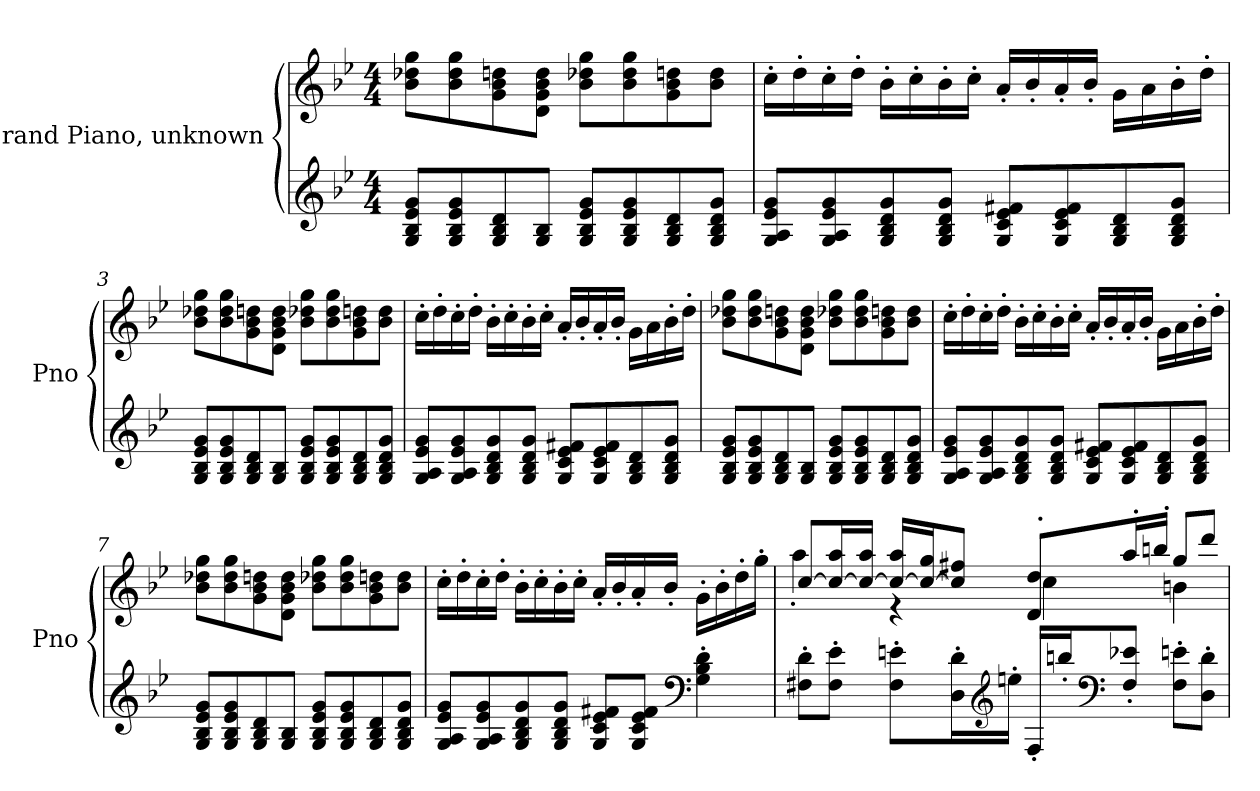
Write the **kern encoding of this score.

**kern	**kern
*part1	*part1
*staff2	*staff1
*I"Grand Piano, unknown	*
*I'Pno	*
*clefG2	*clefG2
*k[b-e-]	*k[b-e-]
*M4/4	*M4/4
*MM120	*MM120
=1	=1
8G/ 8B-/ 8e-/ 8g/L	8b-\ 8dd-X\ 8gg\L
8G/ 8B-/ 8e-/ 8g/	8b-\ 8dd-\ 8gg\
8G/ 8B-/ 8d/	8g\ 8b-\ 8ddn\
8G/ 8B-/J	8d\ 8g\ 8b-\ 8dd\J
8G/ 8B-/ 8e-/ 8g/L	8b-\ 8dd-X\ 8gg\L
8G/ 8B-/ 8e-/ 8g/	8b-\ 8dd-\ 8gg\
8G/ 8B-/ 8d/	8g\ 8b-\ 8ddn\
8G/ 8B-/ 8d/ 8g/J	8b-\ 8dd\J
=2	=2
8G/ 8A/ 8e-/ 8g/L	16cc'\LL
.	16dd'\
8G/ 8A/ 8e-/ 8g/	16cc'\
.	16dd'\JJ
8G/ 8B-/ 8d/ 8g/	16b-'\LL
.	16cc'\
8G/ 8B-/ 8d/ 8g/J	16b-'\
.	16cc'\JJ
8G/ 8c/ 8e-/ 8f#X/L	16a'/LL
.	16b-'/
8G/ 8c/ 8e-/ 8f#/	16a'/
.	16b-'/JJ
8G/ 8B-/ 8d/	16g\LL
.	16a\
8G/ 8B-/ 8d/ 8g/J	16b-'\
.	16dd'\JJ
=3	=3
8G/ 8B-/ 8e-/ 8g/L	8b-\ 8dd-X\ 8gg\L
8G/ 8B-/ 8e-/ 8g/	8b-\ 8dd-\ 8gg\
8G/ 8B-/ 8d/	8g\ 8b-\ 8ddn\
8G/ 8B-/J	8d\ 8g\ 8b-\ 8dd\J
8G/ 8B-/ 8e-/ 8g/L	8b-\ 8dd-X\ 8gg\L
8G/ 8B-/ 8e-/ 8g/	8b-\ 8dd-\ 8gg\
8G/ 8B-/ 8d/	8g\ 8b-\ 8ddn\
8G/ 8B-/ 8d/ 8g/J	8b-\ 8dd\J
!!LO:LB:g=z
=4	=4
8G/ 8A/ 8e-/ 8g/L	16cc'\LL
.	16dd'\
8G/ 8A/ 8e-/ 8g/	16cc'\
.	16dd'\JJ
8G/ 8B-/ 8d/ 8g/	16b-'\LL
.	16cc'\
8G/ 8B-/ 8d/ 8g/J	16b-'\
.	16cc'\JJ
8G/ 8c/ 8e-/ 8f#X/L	16a'/LL
.	16b-'/
8G/ 8c/ 8e-/ 8f#/	16a'/
.	16b-'/JJ
8G/ 8B-/ 8d/	16g\LL
.	16a\
8G/ 8B-/ 8d/ 8g/J	16b-'\
.	16dd'\JJ
=5	=5
8G/ 8B-/ 8e-/ 8g/L	8b-\ 8dd-X\ 8gg\L
8G/ 8B-/ 8e-/ 8g/	8b-\ 8dd-\ 8gg\
8G/ 8B-/ 8d/	8g\ 8b-\ 8ddn\
8G/ 8B-/J	8d\ 8g\ 8b-\ 8dd\J
8G/ 8B-/ 8e-/ 8g/L	8b-\ 8dd-X\ 8gg\L
8G/ 8B-/ 8e-/ 8g/	8b-\ 8dd-\ 8gg\
8G/ 8B-/ 8d/	8g\ 8b-\ 8ddn\
8G/ 8B-/ 8d/ 8g/J	8b-\ 8dd\J
=6	=6
8G/ 8A/ 8e-/ 8g/L	16cc'\LL
.	16dd'\
8G/ 8A/ 8e-/ 8g/	16cc'\
.	16dd'\JJ
8G/ 8B-/ 8d/ 8g/	16b-'\LL
.	16cc'\
8G/ 8B-/ 8d/ 8g/J	16b-'\
.	16cc'\JJ
8G/ 8c/ 8e-/ 8f#X/L	16a'/LL
.	16b-'/
8G/ 8c/ 8e-/ 8f#/	16a'/
.	16b-'/JJ
8G/ 8B-/ 8d/	16g\LL
.	16a\
8G/ 8B-/ 8d/ 8g/J	16b-'\
.	16dd'\JJ
!!LO:LB:g=z
=7	=7
8G/ 8B-/ 8e-/ 8g/L	8b-\ 8dd-X\ 8gg\L
8G/ 8B-/ 8e-/ 8g/	8b-\ 8dd-\ 8gg\
8G/ 8B-/ 8d/	8g\ 8b-\ 8ddn\
8G/ 8B-/J	8d\ 8g\ 8b-\ 8dd\J
8G/ 8B-/ 8e-/ 8g/L	8b-\ 8dd-X\ 8gg\L
8G/ 8B-/ 8e-/ 8g/	8b-\ 8dd-\ 8gg\
8G/ 8B-/ 8d/	8g\ 8b-\ 8ddn\
8G/ 8B-/ 8d/ 8g/J	8b-\ 8dd\J
=8	=8
8G/ 8A/ 8e-/ 8g/L	16cc'\LL
.	16dd'\
8G/ 8A/ 8e-/ 8g/	16cc'\
.	16dd'\JJ
8G/ 8B-/ 8d/ 8g/	16b-'\LL
.	16cc'\
8G/ 8B-/ 8d/ 8g/J	16b-'\
.	16cc'\JJ
8G/ 8c/ 8e-/ 8f#X/L	16a'/LL
.	16b-'/
8G/ 8c/ 8e-/ 8f#/J	16a'/
.	16b-'/JJ
*clefF4	*
4G\' 4B-\' 4d\'	16g'\LL
.	16b-'\
.	16dd'\
.	16gg'\JJ
!!LO:LB:g=z
=9	=9
*	*^
8F#X\' 8d\'L	[8cc/L	4aa'\
8F#\' 8e-\'J	16cc/_ 16aa/L	.
.	16cc/_ 16aa/JJ	.
8F#\' 8en\'L	16cc/_ 16aa/LL	4r
.	16cc/_ 16gg/J	.
16D\' 16d\'L	8cc/] 8ff#X/J	.
*clefG2	*	*
16een'\JJ	.	.
16F#'/LL	8d/' 8dd/'L	4cc\
16bbn'/J	.	.
*clefF4	*	*
8F#/' 8e-X/'J	16aa'/L	.
.	16bbn'/JJ	.
8F#\' 8en\'L	8gg/L	4bn\
8D\' 8d\'J	8ddd/J	.
*	*v	*v
=	=
*-	*-
